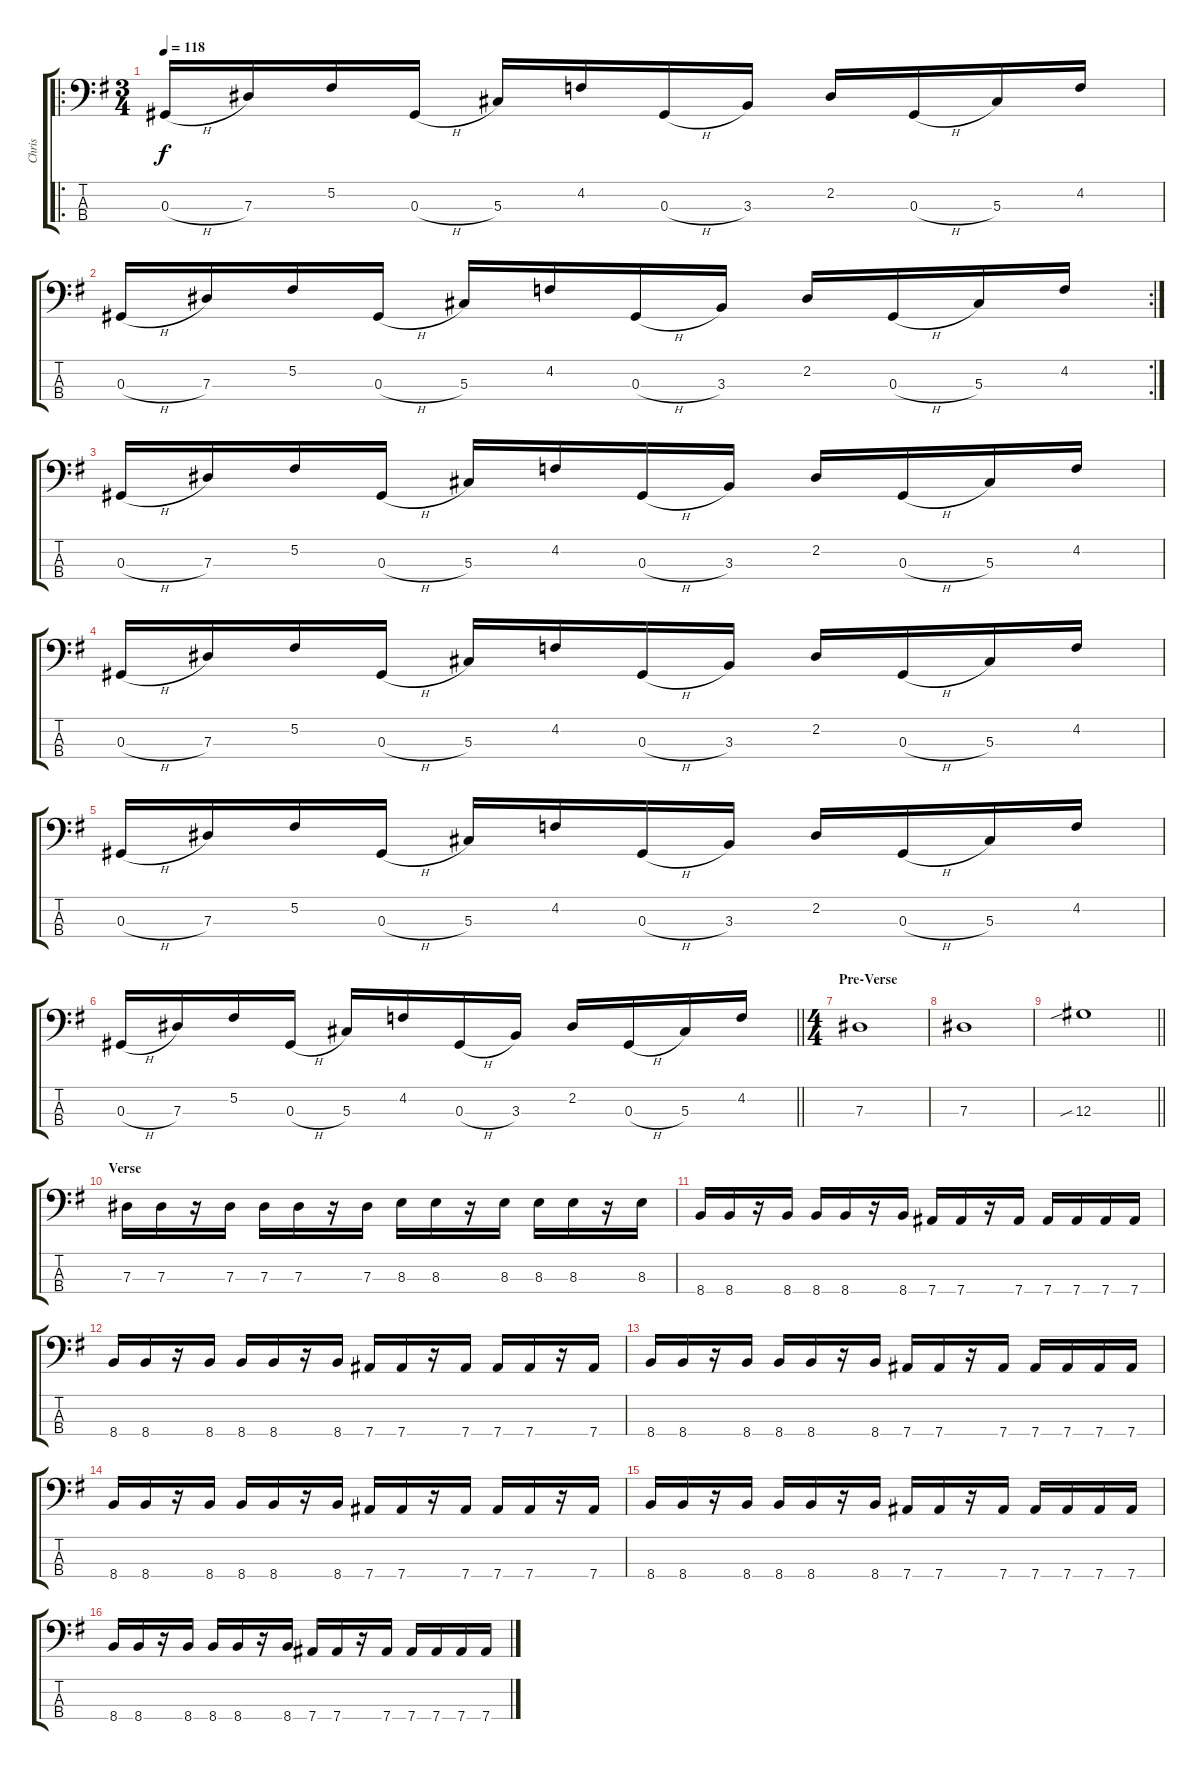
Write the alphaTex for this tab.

\track ("Chris" "Chris") {instrument electricbasspick}
\staff {score tabs}
\tuning (Gb2 Db2 Ab1 Eb1) {hide}
\ro
\ts (3 4)
\tempo 118
\clef f4
\ks g
0.3{h}.16{dy f instrument electricbasspick} 7.3.16 5.2.16 0.3{h}.16 5.3.16 4.2.16 0.3{h}.16 3.3.16 2.2.16 0.3{h}.16 5.3.16 4.2.16 |
\rc 2
0.3{h}.16 7.3.16 5.2.16 0.3{h}.16 5.3.16 4.2.16 0.3{h}.16 3.3.16 2.2.16 0.3{h}.16 5.3.16 4.2.16 |
0.3{h}.16 7.3.16 5.2.16 0.3{h}.16 5.3.16 4.2.16 0.3{h}.16 3.3.16 2.2.16 0.3{h}.16 5.3.16 4.2.16 |
0.3{h}.16 7.3.16 5.2.16 0.3{h}.16 5.3.16 4.2.16 0.3{h}.16 3.3.16 2.2.16 0.3{h}.16 5.3.16 4.2.16 |
0.3{h}.16 7.3.16 5.2.16 0.3{h}.16 5.3.16 4.2.16 0.3{h}.16 3.3.16 2.2.16 0.3{h}.16 5.3.16 4.2.16 |
\barLineRight lightlight
0.3{h}.16 7.3.16 5.2.16 0.3{h}.16 5.3.16 4.2.16 0.3{h}.16 3.3.16 2.2.16 0.3{h}.16 5.3.16 4.2.16 |
\ts (4 4)
\section ("" "Pre-Verse")
7.3.1 |
7.3.1 |
\barLineRight lightlight
12.3{sib}.1 |
\section ("" "Verse")
7.3.16 7.3.16 r.16 7.3.16 7.3.16 7.3.16 r.16 7.3.16 8.3.16 8.3.16 r.16 8.3.16 8.3.16 8.3.16 r.16 8.3.16 |
8.4.16 8.4.16 r.16 8.4.16 8.4.16 8.4.16 r.16 8.4.16 7.4.16 7.4.16 r.16 7.4.16 7.4.16 7.4.16 7.4.16 7.4.16 |
8.4.16 8.4.16 r.16 8.4.16 8.4.16 8.4.16 r.16 8.4.16 7.4.16 7.4.16 r.16 7.4.16 7.4.16 7.4.16 r.16 7.4.16 |
8.4.16 8.4.16 r.16 8.4.16 8.4.16 8.4.16 r.16 8.4.16 7.4.16 7.4.16 r.16 7.4.16 7.4.16 7.4.16 7.4.16 7.4.16 |
8.4.16 8.4.16 r.16 8.4.16 8.4.16 8.4.16 r.16 8.4.16 7.4.16 7.4.16 r.16 7.4.16 7.4.16 7.4.16 r.16 7.4.16 |
8.4.16 8.4.16 r.16 8.4.16 8.4.16 8.4.16 r.16 8.4.16 7.4.16 7.4.16 r.16 7.4.16 7.4.16 7.4.16 7.4.16 7.4.16 |
8.4.16 8.4.16 r.16 8.4.16 8.4.16 8.4.16 r.16 8.4.16 7.4.16 7.4.16 r.16 7.4.16 7.4.16 7.4.16 7.4.16 7.4.16
